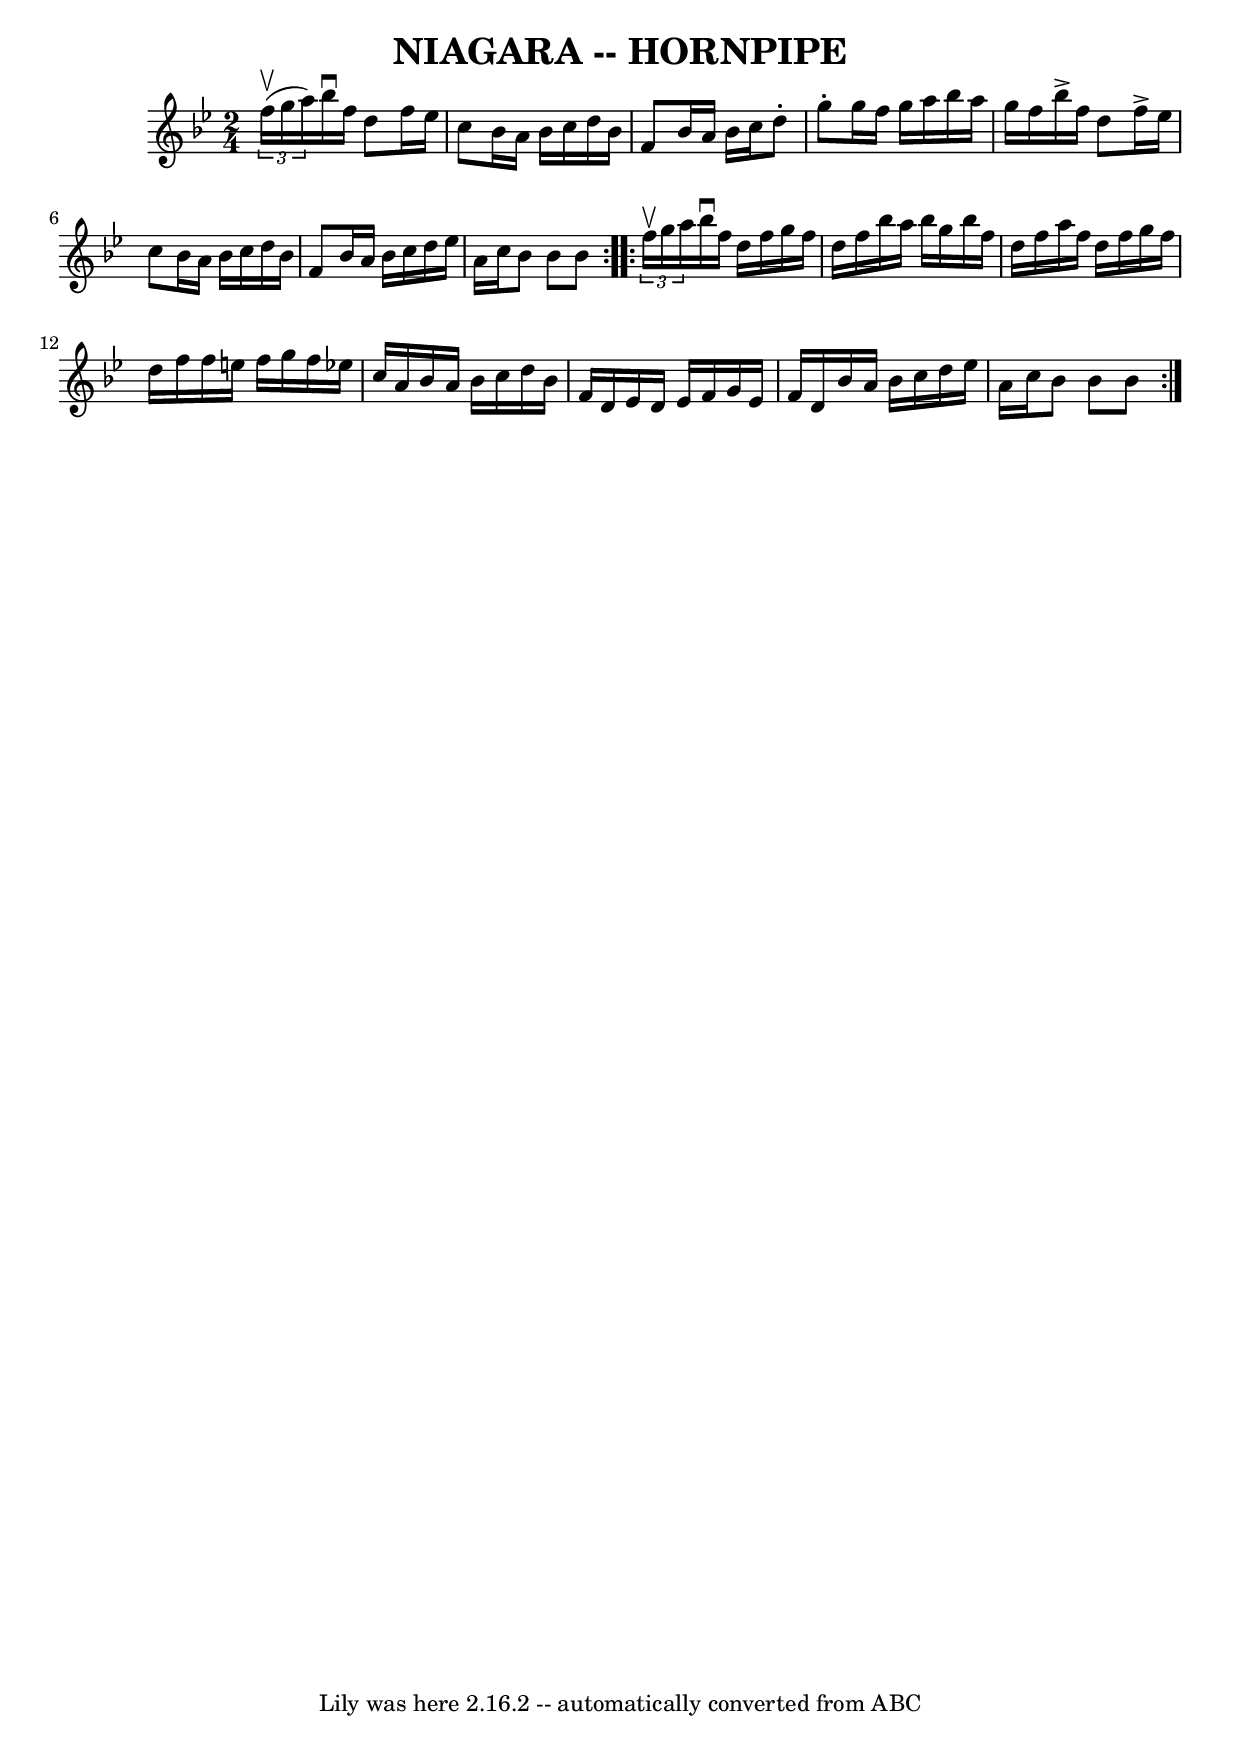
\version "2.7.40"
\include "Mammoth.ily"
\header {
	%% book = "Cole's 1000 Fiddle Tunes"
	crossRefNumber = "1"
	footnotes = "\\\\\\\\NIAGARA HORNPIPE -- First couple down the outside, back and cross over;\\\\First lady balance with 2d gent, (Same time first gent. balance with 2d lady.)\\\\First couple swing to place, ladies' chain. Right and left 4."
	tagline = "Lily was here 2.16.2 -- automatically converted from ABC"
	title = "NIAGARA -- HORNPIPE"
}
voicedefault =  {


\repeat volta 2 {
\time 2/4 
\key bes \major   \times 2/3 { f''16 (^\upbow g''16 a''16) 
}       |
 bes''16^\downbow f''16 d''8 f''16 ees''16    
c''8    |
 bes'16 a'16 bes'16 c''16 d''16 bes'16 f'8  
  |
 bes'16 a'16 bes'16 c''16 d''8 -. g''8 -.   |
  
 g''16 f''16 g''16 a''16 bes''16 a''16 g''16 f''16    
|
     |
 bes''16^\accent f''16 d''8 f''16^\accent   
ees''16 c''8    |
 bes'16 a'16 bes'16 c''16 d''16    
bes'16 f'8    |
 bes'16 a'16 bes'16 c''16 d''16    
ees''16 a'16 c''16    |
 bes'8 bes'8 bes'8    }     
\repeat volta 2 {   \times 2/3 { f''16^\upbow g''16 a''16) }       
|
 bes''16^\downbow f''16 d''16 f''16 g''16 f''16    
d''16 f''16    |
 bes''16 a''16 bes''16 g''16 bes''16    
f''16 d''16 f''16    |
 a''16 f''16 d''16 f''16 g''16 
 f''16 d''16 f''16    |
 f''16 e''16 f''16 g''16    
f''16 ees''!16 c''16 a'16    |
     |
 bes'16 a'16    
bes'16 c''16 d''16 bes'16 f'16 d'16    |
 ees'16 d'16 
 ees'16 f'16 g'16 ees'16 f'16 d'16    |
 bes'16    
a'16 bes'16 c''16 d''16 ees''16 a'16 c''16    |
   
bes'8 bes'8 bes'8    }   
}

\score{
    <<

	\context Staff="default"
	{
	    \voicedefault 
	}

    >>
	\layout {
	}
	\midi {}
}
